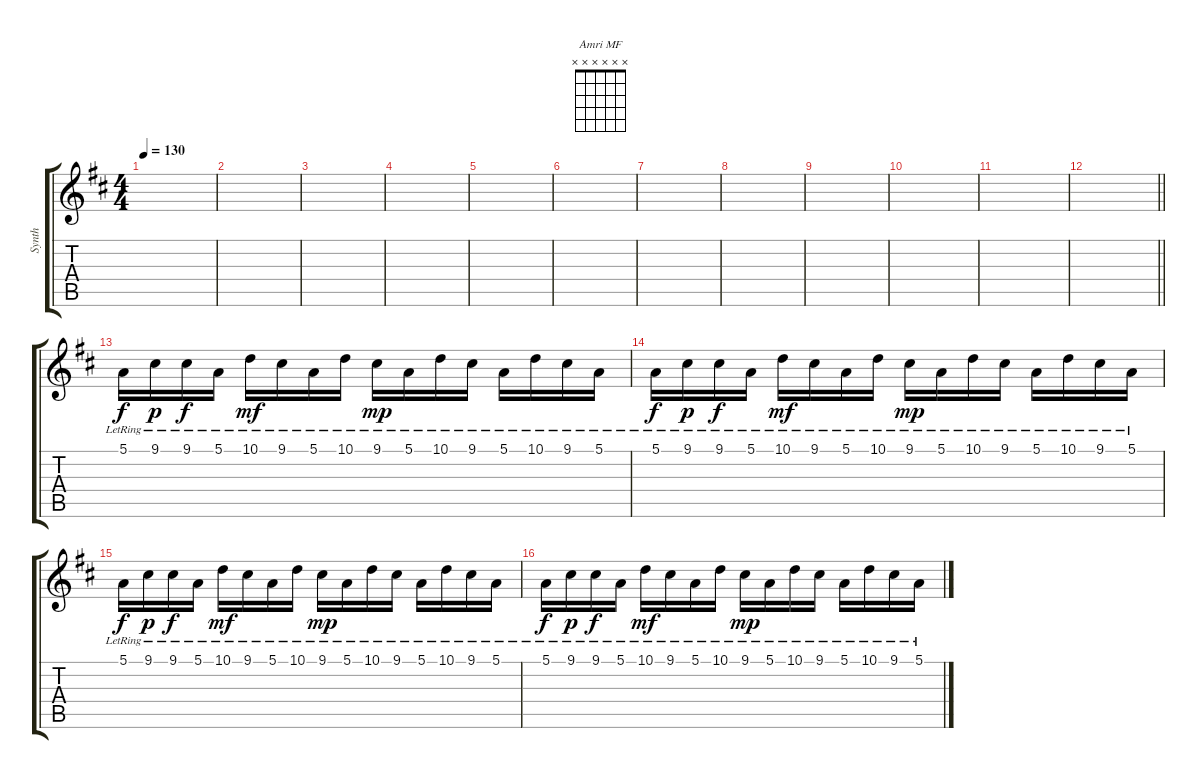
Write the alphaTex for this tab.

\track ("Synth" "Synth") {instrument electricpiano1}
\staff {score tabs}
\tuning (E4 B3 G3 D3 A2 E2) {hide}
\chord ("Amri MF" x x x x x x)
\ts (4 4)
\tempo 130
\clef g2
\ks d
|
|
|
|
|
|
|
|
|
|
|
\barLineRight lightlight
|
5.1{lr}.16{dy f} 9.1{lr}.16{dy p} 9.1{lr}.16{dy f} 5.1{lr}.16 10.1{lr}.16{dy mf} 9.1{lr}.16 5.1{lr}.16 10.1{lr}.16 9.1{lr}.16{dy mp} 5.1{lr}.16 10.1{lr}.16 9.1{lr}.16 5.1{lr}.16 10.1{lr}.16 9.1{lr}.16 5.1{lr}.16 |
5.1{lr}.16{dy f} 9.1{lr}.16{dy p} 9.1{lr}.16{dy f} 5.1{lr}.16 10.1{lr}.16{dy mf} 9.1{lr}.16 5.1{lr}.16 10.1{lr}.16 9.1{lr}.16{dy mp} 5.1{lr}.16 10.1{lr}.16 9.1{lr}.16 5.1{lr}.16 10.1{lr}.16 9.1{lr}.16 5.1{lr}.16 |
5.1{lr}.16{dy f} 9.1{lr}.16{dy p} 9.1{lr}.16{dy f} 5.1{lr}.16 10.1{lr}.16{dy mf} 9.1{lr}.16 5.1{lr}.16 10.1{lr}.16 9.1{lr}.16{dy mp} 5.1{lr}.16 10.1{lr}.16 9.1{lr}.16 5.1{lr}.16 10.1{lr}.16 9.1{lr}.16 5.1{lr}.16 |
5.1{lr}.16{dy f} 9.1{lr}.16{dy p} 9.1{lr}.16{dy f} 5.1{lr}.16 10.1{lr}.16{dy mf} 9.1{lr}.16 5.1{lr}.16 10.1{lr}.16 9.1{lr}.16{dy mp} 5.1{lr}.16 10.1{lr}.16 9.1{lr}.16 5.1{lr}.16 10.1{lr}.16 9.1{lr}.16 5.1{lr}.16
